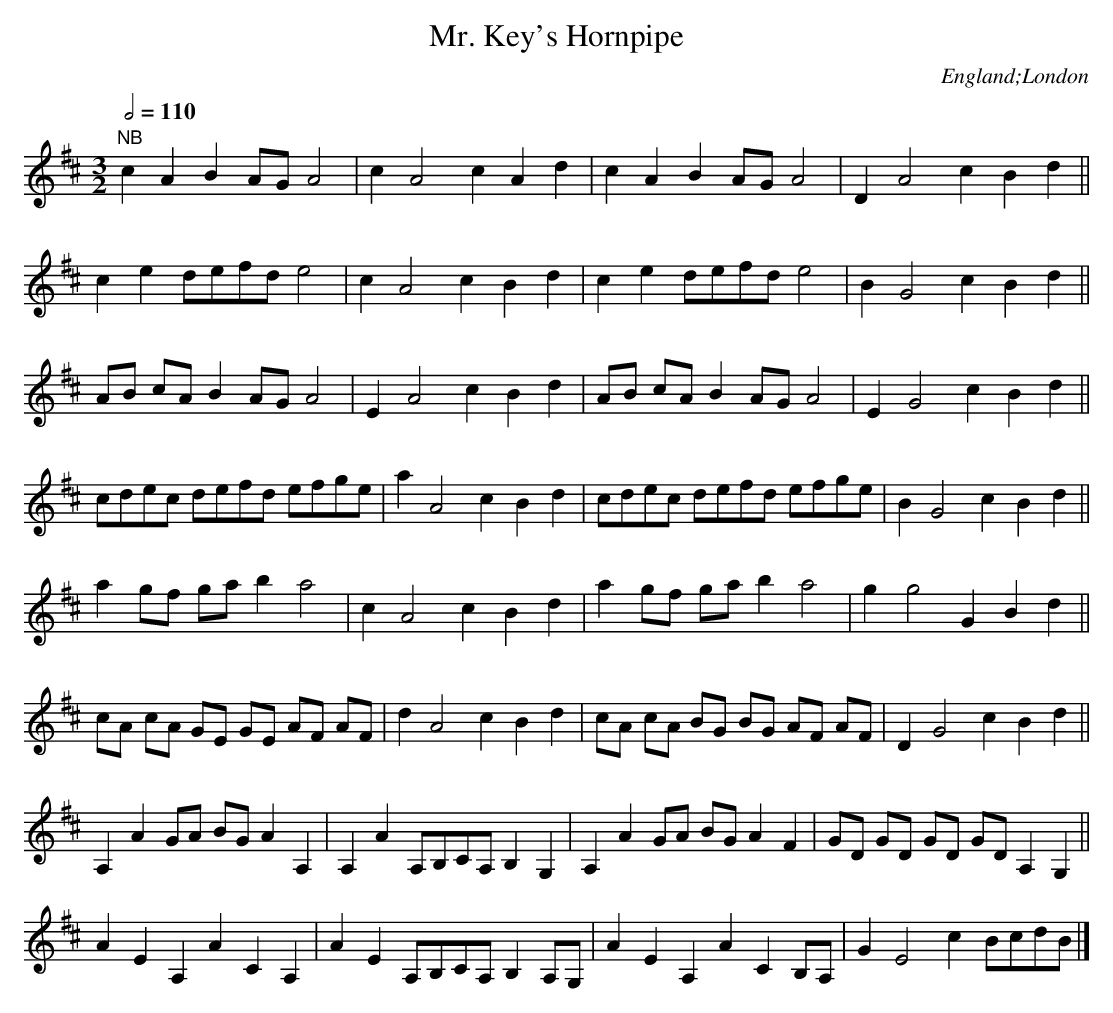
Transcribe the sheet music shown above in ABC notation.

X:1
T:Mr. Key's Hornpipe
O:England;London
Q:1/2=110
M:3/2
L:1/4
K:D
"NB"cABA/G/A2 | cA2cAd | cABA/G/A2 | DA2cBd ||
ced/e/f/d/e2 | cA2cBd | ced/e/f/d/e2 | BG2cBd ||
A/B/ c/A/BA/G/A2 | EA2cBd | A/B/ c/A/BA/G/A2 | EG2cBd ||
c/d/e/c/ d/e/f/d/ e/f/g/e/ | aA2cBd |\
c/d/e/c/ d/e/f/d/ e/f/g/e/ | BG2cBd ||
ag/f/ g/a/ba2 | cA2cBd | ag/f/ g/a/ ba2 | gg2GBd ||
c/A/ c/A/ G/E/ G/E/ A/F/ A/F/ | dA2cBd |\
c/A/ c/A/ B/G/ B/G/ /A/F/ A/F/ | DG2cBd ||
A,AG/A/ B/G/AA, | A,AA,/B,/C/A,/B,G, |\
A,AG/A/ B/G/ AF | G/D/ G/D/ G/D/ G/D/ A,G, ||
AEA,ACA, | AEA,/B,/C/A,/B,A,/G,/ | AEA,ACB,/A,/ | GE2cB/c/d/B/ |]
